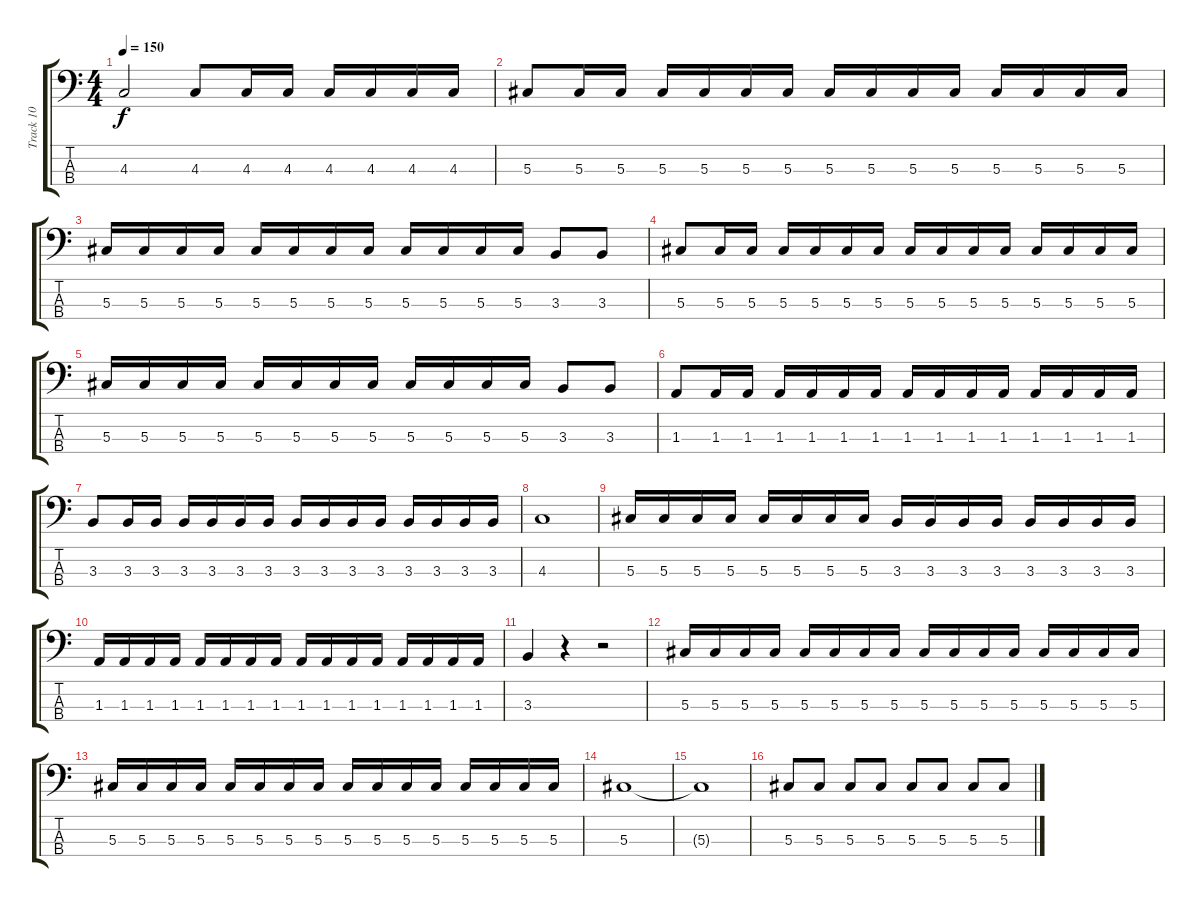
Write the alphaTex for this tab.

\track ("Track 10" "Track 10") {instrument electricbassfinger}
\staff {score tabs}
\tuning (Gb2 Db2 Ab1 Eb1) {hide}
\ts (4 4)
\tempo 150
\clef f4
\ks c
4.3.2{dy f} 4.3.8 4.3.16 4.3.16 4.3.16 4.3.16 4.3.16 4.3.16 |
5.3.8 5.3.16 5.3.16 5.3.16 5.3.16 5.3.16 5.3.16 5.3.16 5.3.16 5.3.16 5.3.16 5.3.16 5.3.16 5.3.16 5.3.16 |
5.3.16 5.3.16 5.3.16 5.3.16 5.3.16 5.3.16 5.3.16 5.3.16 5.3.16 5.3.16 5.3.16 5.3.16 3.3.8 3.3.8 |
5.3.8 5.3.16 5.3.16 5.3.16 5.3.16 5.3.16 5.3.16 5.3.16 5.3.16 5.3.16 5.3.16 5.3.16 5.3.16 5.3.16 5.3.16 |
5.3.16 5.3.16 5.3.16 5.3.16 5.3.16 5.3.16 5.3.16 5.3.16 5.3.16 5.3.16 5.3.16 5.3.16 3.3.8 3.3.8 |
1.3.8 1.3.16 1.3.16 1.3.16 1.3.16 1.3.16 1.3.16 1.3.16 1.3.16 1.3.16 1.3.16 1.3.16 1.3.16 1.3.16 1.3.16 |
3.3.8 3.3.16 3.3.16 3.3.16 3.3.16 3.3.16 3.3.16 3.3.16 3.3.16 3.3.16 3.3.16 3.3.16 3.3.16 3.3.16 3.3.16 |
4.3.1 |
5.3.16 5.3.16 5.3.16 5.3.16 5.3.16 5.3.16 5.3.16 5.3.16 3.3.16 3.3.16 3.3.16 3.3.16 3.3.16 3.3.16 3.3.16 3.3.16 |
1.3.16 1.3.16 1.3.16 1.3.16 1.3.16 1.3.16 1.3.16 1.3.16 1.3.16 1.3.16 1.3.16 1.3.16 1.3.16 1.3.16 1.3.16 1.3.16 |
3.3.4 r.4 r.2 |
5.3.16 5.3.16 5.3.16 5.3.16 5.3.16 5.3.16 5.3.16 5.3.16 5.3.16 5.3.16 5.3.16 5.3.16 5.3.16 5.3.16 5.3.16 5.3.16 |
5.3.16 5.3.16 5.3.16 5.3.16 5.3.16 5.3.16 5.3.16 5.3.16 5.3.16 5.3.16 5.3.16 5.3.16 5.3.16 5.3.16 5.3.16 5.3.16 |
5.3.1 |
5.3{t}.1 |
5.3.8 5.3.8 5.3.8 5.3.8 5.3.8 5.3.8 5.3.8 5.3.8
